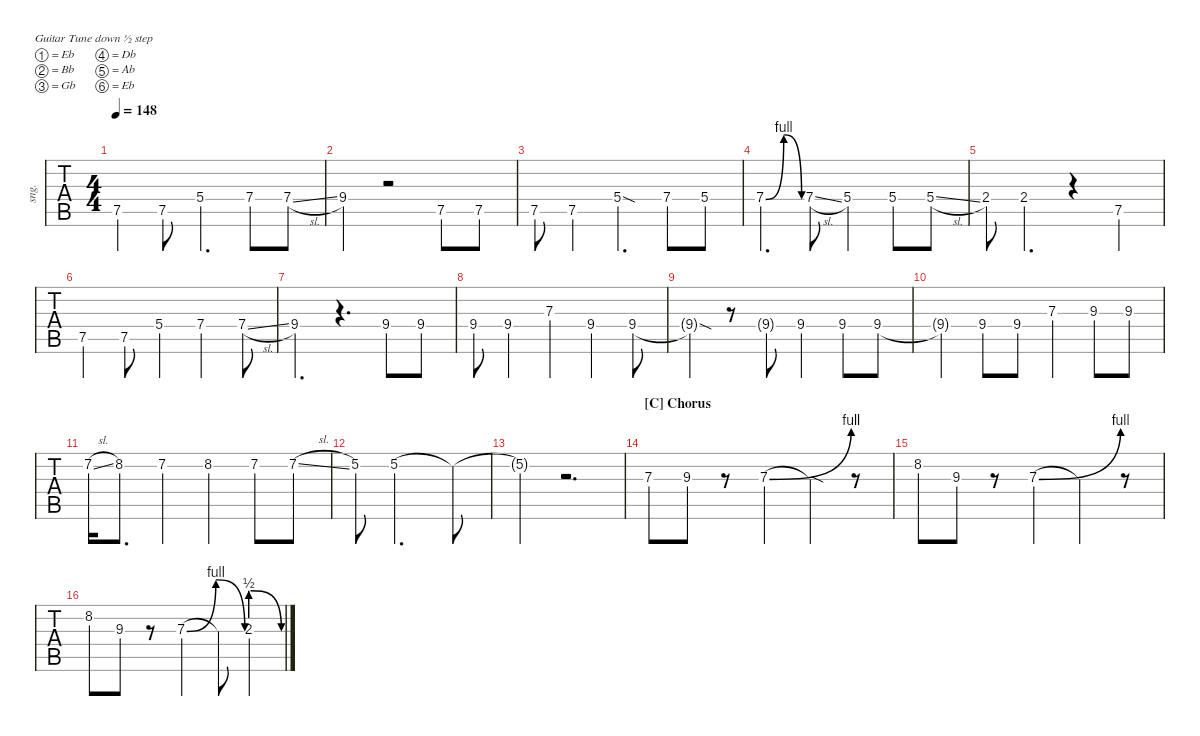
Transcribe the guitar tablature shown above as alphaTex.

\defaultSystemsLayout 4
\hideDynamics
\bracketExtendMode nobrackets
\otherSystemsTrackNameOrientation horizontal
\track ("Vocals" "sng.") {multiBarRest instrument voiceoohs}
\staff {tabs}
\tuning (Eb4 Bb3 Gb3 Db3 Ab2 Eb2)
\ts (4 4)
\tempo 148
\clef g2
\ks eminor
7.5{t acc #}.4{dy mf} 7.5{acc #}.8 5.4{acc #}.4{d} 7.4{acc #}.8 7.4{sl acc #}.8 |
9.4{acc #}.4 r.2 7.5{acc #}.8 7.5{acc #}.8 |
7.5{acc #}.8 7.5{acc #}.4 5.4{sod acc #}.4{d} 7.4{acc #}.8 5.4{acc #}.8 |
7.4{be (bendrelease 12 0 22.8 4 31.2 4 40.8 0) acc #}.4{d} 7.4{sl acc #}.8 5.4{acc #}.4 5.4{acc #}.8 5.4{sl acc #}.8 |
2.4{acc #}.8 2.4{acc #}.4{d} r.4 7.5{acc #}.4 |
7.5{acc #}.4 7.5{acc #}.8 5.4{acc #}.4 7.4{acc #}.4 7.4{sl acc #}.8 |
9.4{acc #}.4{d} r.4{d} 9.4{acc #}.8 9.4{acc #}.8 |
9.4{acc #}.8 9.4{acc #}.4 7.3{acc #}.4 9.4{acc #}.4 9.4{acc #}.8 |
9.4{sod t acc #}.4 r.8 9.4{g acc #}.8 9.4{acc #}.4 9.4{acc #}.8 9.4{acc #}.8 |
9.4{t acc #}.4 9.4{acc #}.8 9.4{acc #}.8 7.3{acc #}.4 9.3{acc #}.8 9.3{acc #}.8 |
7.2{sl acc forcenatural}.16 8.2{acc #}.8{d} 7.2{acc forcenatural}.4 8.2{acc #}.4 7.2{acc forcenatural}.8 7.2{sl acc forcenatural}.8 |
5.2{acc #}.8 5.2{acc #}.2{d} 5.2{t acc #}.8 |
5.2{t acc #}.4 r.2{d} |
\section ("C" "Chorus")
7.3{acc #}.8 9.3{acc #}.8 r.8 7.3{be (bend 0 0 15 4) acc #}.4 7.3{sod t}.4 r.8 |
8.2{acc #}.8 9.3{acc #}.8 r.8 7.3{be (bend 0 0 15 4) acc #}.4 7.3{t}.4 r.8 |
8.2{acc #}.8 9.3{acc #}.8 r.8 7.3{be (bendrelease 0 0 10.2 4 20.4 4 30 0) acc #}.4 7.3{t acc #}.8 2.3{be (prebendrelease 0 2 9.6 0)}.4
